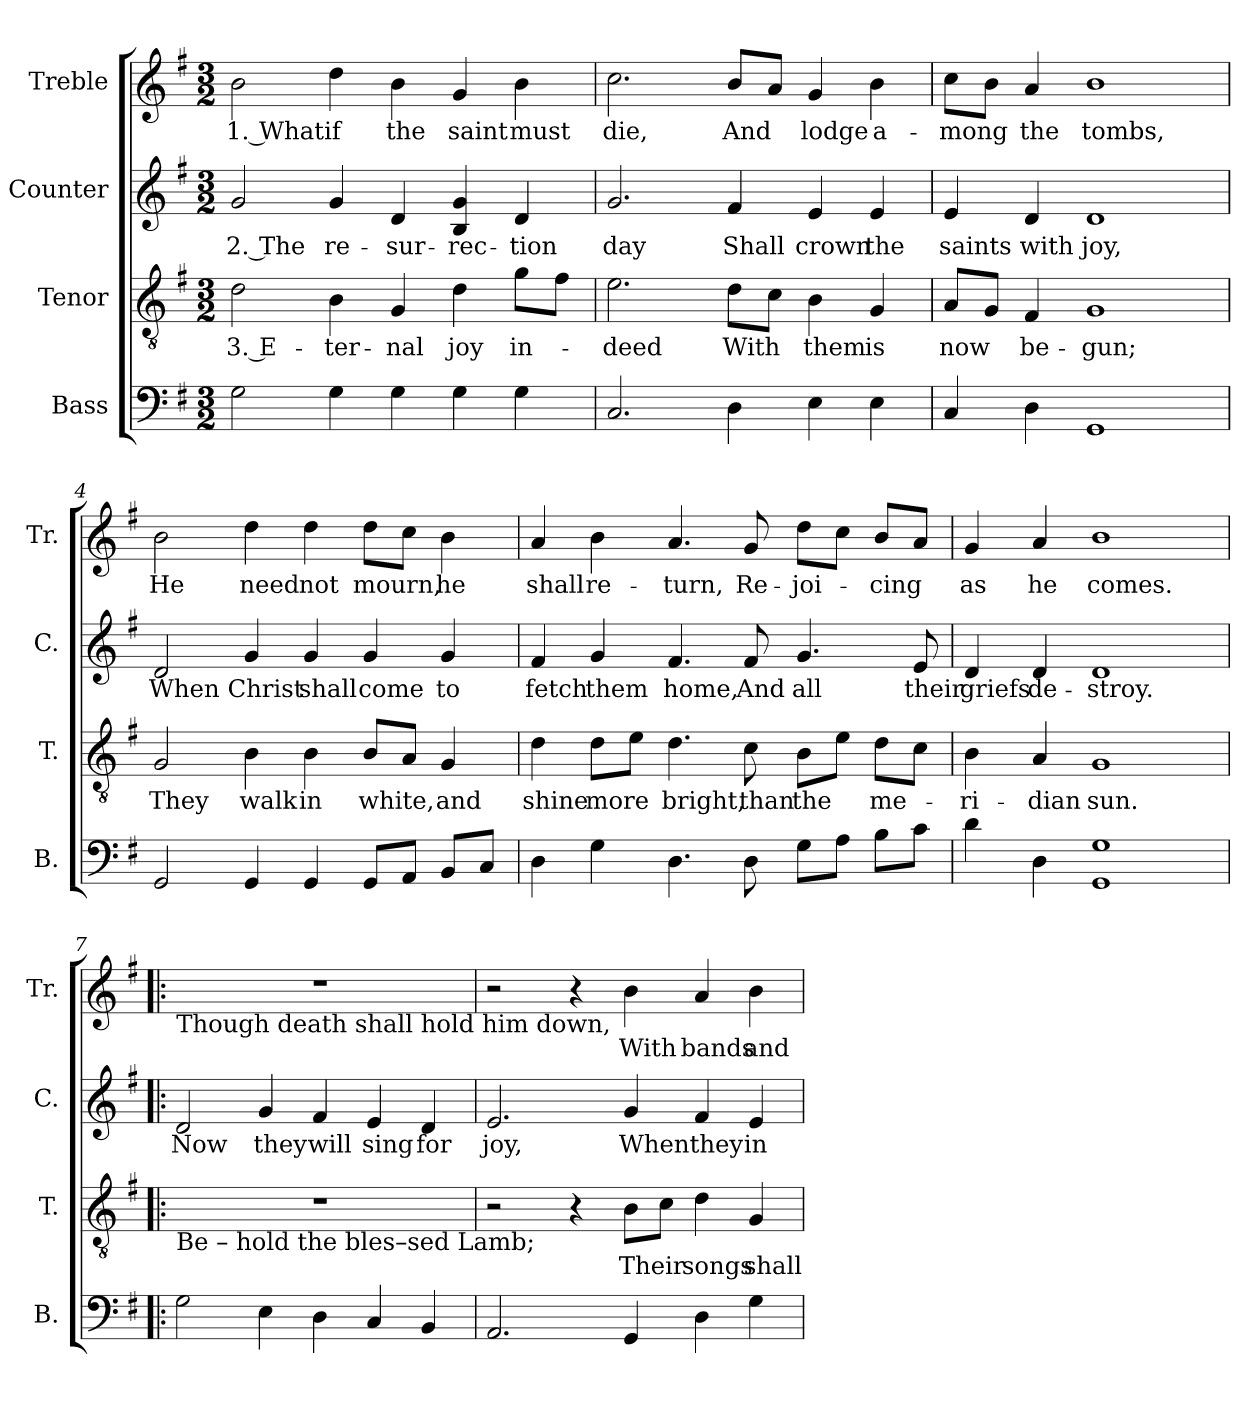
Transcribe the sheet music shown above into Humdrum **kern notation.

**kern	**kern	**text	**kern	**text	**kern	**text
*part4	*part3	*part3	*part2	*part2	*part1	*part1
*staff4	*staff3	*staff3	*staff2	*staff2	*staff1	*staff1
*I"Bass	*I"Tenor	*	*I"Counter	*	*I"Treble	*
*I'B.	*I'T.	*	*I'C.	*	*I'Tr.	*
*clefF4	*clefGv2	*	*clefG2	*	*clefG2	*
*k[f#]	*k[f#]	*	*k[f#]	*	*k[f#]	*
*M3/2	*M3/2	*	*M3/2	*	*M3/2	*
*MM140	*MM140	*	*MM140	*	*MM140	*
=1	=1	=1	=1	=1	=1	=1
2G\	2d\	3. E-	2g/	2. The	2b\	1. What
4G\	4B\	-ter-	4g/	re-	4dd\	if
4G\	4G/	-nal	4d/	-sur-	4b\	the
4G\	4d\	joy	4B/ 4g/	-rec-	4g/	saint
4G\	8g\L	in-	4d/	-tion	4b\	must
.	8f#\J	.	.	.	.	.
=2	=2	=2	=2	=2	=2	=2
2.C/	2.e\	-deed	2.g/	day	2.cc\	die,
4D\	8d\L	With	4f#/	Shall	8b/L	And
.	8c\J	.	.	.	8a/J	.
4E\	4B\	them	4e/	crown	4g/	lodge
4E\	4G/	is	4e/	the	4b\	a-
=3	=3	=3	=3	=3	=3	=3
4C/	8A/L	now	4e/	saints	8cc\L	-mong
.	8G/J	.	.	.	8b\J	.
4D\	4F#/	be-	4d/	with	4a/	the
1GG	1G	-gun;	1d	joy,	1b	tombs,
=4	=4	=4	=4	=4	=4	=4
2GG/	2G/	They	2d/	When	2b\	He
4GG/	4B\	walk	4g/	Christ	4dd\	need
4GG/	4B\	in	4g/	shall	4dd\	not
8GG/L	8B/L	white,	4g/	come	8dd\L	mourn,
8AA/J	8A/J	.	.	.	8cc\J	.
8BB/L	4G/	and	4g/	to	4b\	he
8C/J	.	.	.	.	.	.
!!LO:LB:g=z
=5	=5	=5	=5	=5	=5	=5
4D\	4d\	shine	4f#/	fetch	4a/	shall
4G\	8d\L	more	4g/	them	4b\	re-
.	8e\J	.	.	.	.	.
4.D\	4.d\	bright,	4.f#/	home,	4.a/	-turn,
8D\	8c\	than	8f#/	And	8g/	Re-
8G\L	8B\L	the	4.g/	all	8dd\L	-joi-
8A\J	8e\J	.	.	.	8cc\J	.
8B\L	8d\L	me-	.	.	8b/L	-cing
8c\J	8c\J	.	8e/	their	8a/J	.
=6	=6	=6	=6	=6	=6	=6
4d\	4B\	-ri-	4d/	griefs	4g/	as
4D\	4A/	-dian	4d/	de-	4a/	he
1GG 1G	1G	sun.	1d	-stroy.	1b	comes.
=7!|:	=7!|:	=7!|:	=7!|:	=7!|:	=7!|:	=7!|:
!	!	!	!	!	!LO:TX:b:t=Though death shall hold him down,	!
!	!LO:TX:b:t=Be  –  hold  the  bles–sed  Lamb;	!	!	!	!	!
2G\	1.r	.	2d/	Now	1.r	.
4E\	.	.	4g/	they	.	.
4D\	.	.	4f#/	will	.	.
4C/	.	.	4e/	sing	.	.
4BB/	.	.	4d/	for	.	.
=8	=8	=8	=8	=8	=8	=8
2.AA/	2r	.	2.e/	joy,	2r	.
.	4r	.	.	.	4r	.
4GG/	8B\L	Their	4g/	When	4b\	With
.	8c\J	.	.	.	.	.
4D\	4d\	songs	4f#/	they	4a/	bands
4G\	4G/	shall	4e/	in	4b\	and
=	=	=	=	=	=	=
*-	*-	*-	*-	*-	*-	*-
